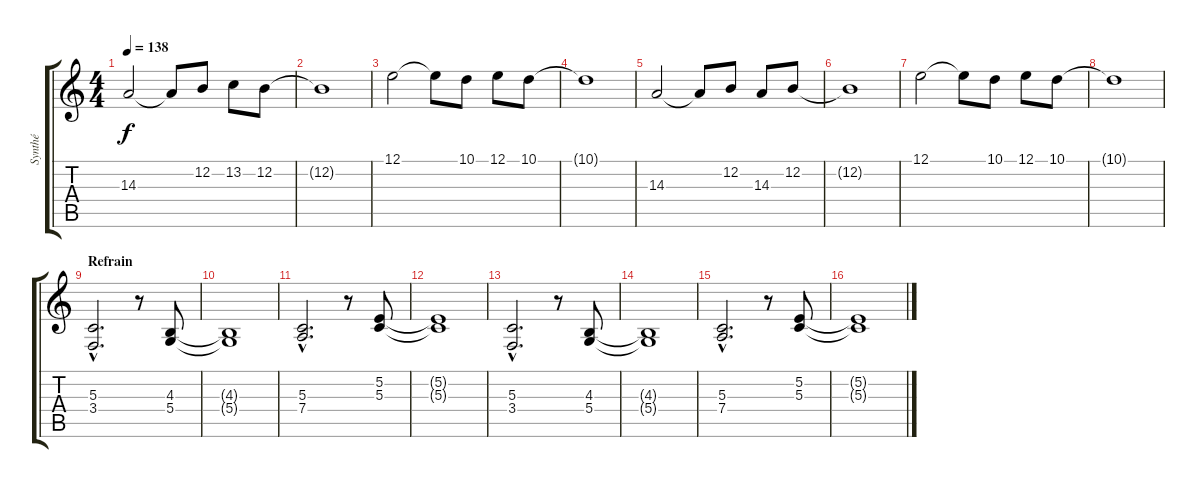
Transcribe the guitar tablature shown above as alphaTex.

\track ("Synthé" "Synthé") {instrument flute}
\staff {score tabs}
\tuning (E4 B3 G3 D3 A2 E2) {hide}
\ts (4 4)
\tempo 138
\clef g2
\ks c
14.3.2{dy f} 14.3{t}.8 12.2.8 13.2.8 12.2.8 |
12.2{t}.1 |
12.1.2 12.1{t}.8 10.1.8 12.1.8 10.1.8 |
10.1{t}.1 |
14.3.2 14.3{t}.8 12.2.8 14.3.8 12.2.8 |
12.2{t}.1 |
12.1.2 12.1{t}.8 10.1.8 12.1.8 10.1.8 |
10.1{t}.1 |
\section ("" "Refrain")
(5.3{hac} 3.4{hac}).2{d} r.8 (4.3 5.4).8 |
(4.3{t} 5.4{t}).1 |
(5.3{hac} 7.4{hac}).2{d} r.8 (5.2 5.3).8 |
(5.2{t} 5.3{t}).1 |
(5.3{hac} 3.4{hac}).2{d} r.8 (4.3 5.4).8 |
(4.3{t} 5.4{t}).1 |
(5.3{hac} 7.4{hac}).2{d} r.8 (5.2 5.3).8 |
(5.2{t} 5.3{t}).1
